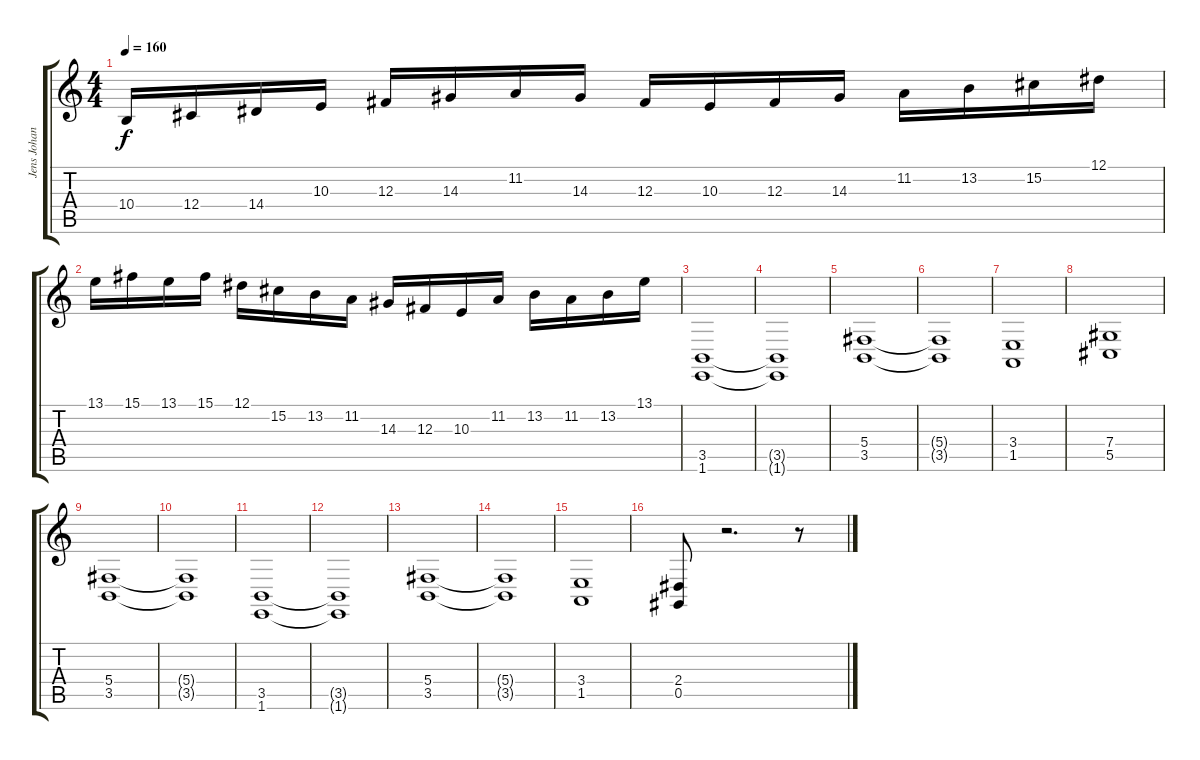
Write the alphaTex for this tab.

\track ("Jens Johansen" "Jens Johan") {instrument stringensemble1}
\staff {score tabs}
\tuning (Eb4 Bb3 Gb3 Db3 Ab2 Eb2) {hide}
\ts (4 4)
\tempo 160
\clef g2
\ks c
10.4.16{dy f instrument electricpiano2} 12.4.16 14.4.16 10.3.16 12.3.16 14.3.16 11.2.16 14.3.16 12.3.16 10.3.16 12.3.16 14.3.16 11.2.16 13.2.16 15.2.16 12.1.16 |
13.1.16 15.1.16 13.1.16 15.1.16 12.1.16 15.2.16 13.2.16 11.2.16 14.3.16 12.3.16 10.3.16 11.2.16 13.2.16 11.2.16 13.2.16 13.1.16 |
(3.5 1.6).1{instrument stringensemble1} |
(3.5{t} 1.6{t}).1 |
(5.4 3.5).1 |
(5.4{t} 3.5{t}).1 |
(3.4 1.5).1 |
(7.4 5.5).1 |
(5.4 3.5).1 |
(5.4{t} 3.5{t}).1 |
(3.5 1.6).1 |
(3.5{t} 1.6{t}).1 |
(5.4 3.5).1 |
(5.4{t} 3.5{t}).1 |
(3.4 1.5).1 |
(2.4 0.5).8 r.2{d} r.8
